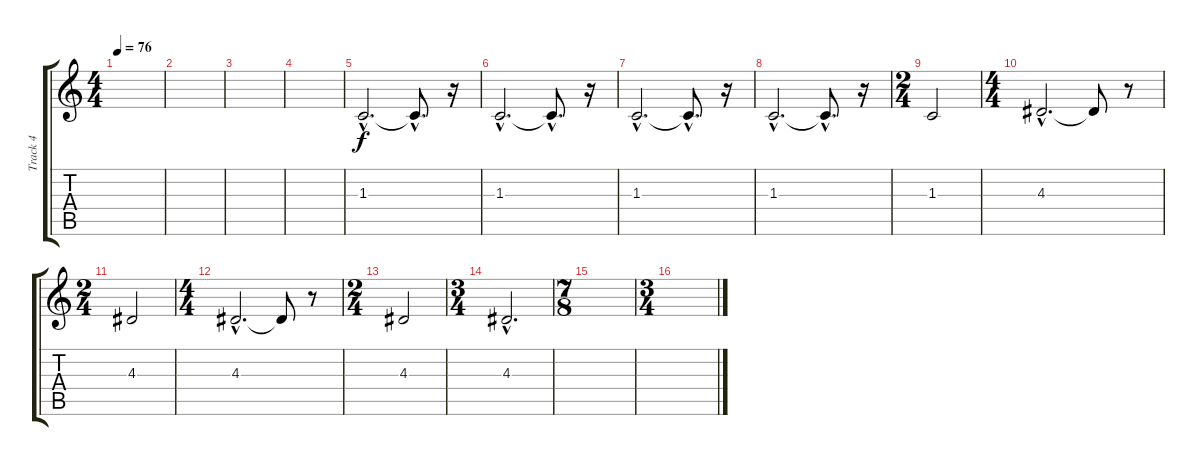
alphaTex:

\track ("Track 4" "Track 4") {instrument stringensemble1}
\staff {score tabs}
\tuning (Ab4 Eb4 B3 Gb3 Db3 Ab2) {hide}
\ts (4 4)
\tempo 76
\clef g2
\ks c
|
|
|
|
1.3{hac}.2{d} 1.3{hac t}.8{d} r.16 |
1.3{hac}.2{d} 1.3{hac t}.8{d} r.16 |
1.3{hac}.2{d} 1.3{hac t}.8{d} r.16 |
1.3{hac}.2{d} 1.3{hac t}.8{d} r.16 |
\ts (2 4)
1.3.2 |
\ts (4 4)
4.3{hac}.2{d} 4.3{t}.8 r.8 |
\ts (2 4)
4.3.2 |
\ts (4 4)
4.3{hac}.2{d} 4.3{t}.8 r.8 |
\ts (2 4)
4.3.2 |
\ts (3 4)
4.3{hac}.2{d} |
\ts (7 8)
|
\ts (3 4)
